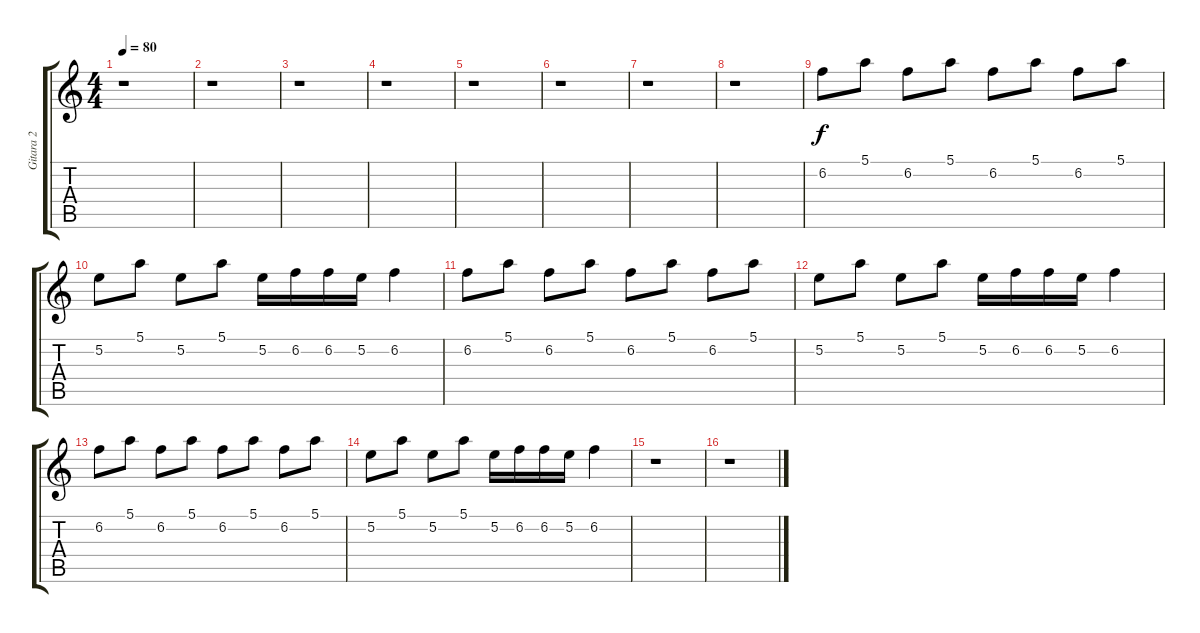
\track ("Gitara 2" "Gitara 2") {instrument overdrivenguitar}
\staff {score tabs}
\tuning (E4 B3 G3 D3 A2 E2) {hide}
\ts (4 4)
\tempo 80
\clef g2
\ks c
r.1{dy f} |
r.1 |
r.1 |
r.1 |
r.1 |
r.1 |
r.1 |
r.1 |
6.2.8 5.1.8 6.2.8 5.1.8 6.2.8 5.1.8 6.2.8 5.1.8 |
5.2.8 5.1.8 5.2.8 5.1.8 5.2.16 6.2.16 6.2.16 5.2.16 6.2.4 |
6.2.8 5.1.8 6.2.8 5.1.8 6.2.8 5.1.8 6.2.8 5.1.8 |
5.2.8 5.1.8 5.2.8 5.1.8 5.2.16 6.2.16 6.2.16 5.2.16 6.2.4 |
6.2.8 5.1.8 6.2.8 5.1.8 6.2.8 5.1.8 6.2.8 5.1.8 |
5.2.8 5.1.8 5.2.8 5.1.8 5.2.16 6.2.16 6.2.16 5.2.16 6.2.4 |
r.1 |
r.1
